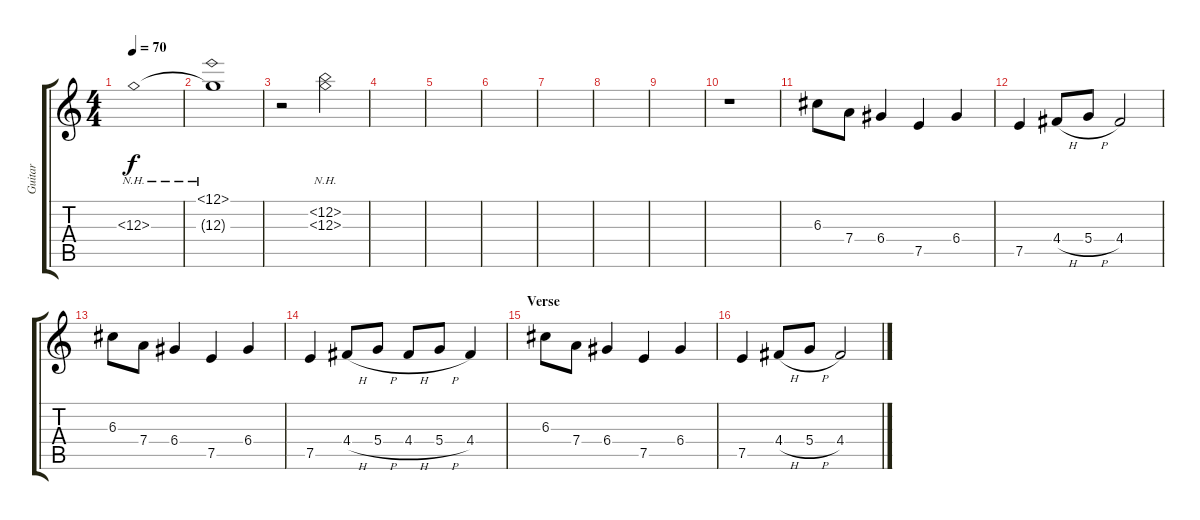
\track ("Guitar" "Guitar") {instrument acousticguitarnylon}
\staff {score tabs}
\tuning (E4 B3 G3 D3 A2 E2) {hide}
\ts (4 4)
\tempo 70
\clef g2
\ks c
12.3{nh}.1{dy f} |
(12.1{nh} 12.3{t}).1 |
r.2 (12.2{nh} 12.3{nh}).2 |
|
|
|
|
|
|
r.1 |
6.3.8 7.4.8 6.4.4 7.5.4 6.4.4 |
7.5.4 4.4{h}.8 5.4{h}.8 4.4.2 |
6.3.8 7.4.8 6.4.4 7.5.4 6.4.4 |
7.5.4 4.4{h}.8 5.4{h}.8 4.4{h}.8 5.4{h}.8 4.4.4 |
\section ("" "Verse")
6.3.8 7.4.8 6.4.4 7.5.4 6.4.4 |
7.5.4 4.4{h}.8 5.4{h}.8 4.4.2
